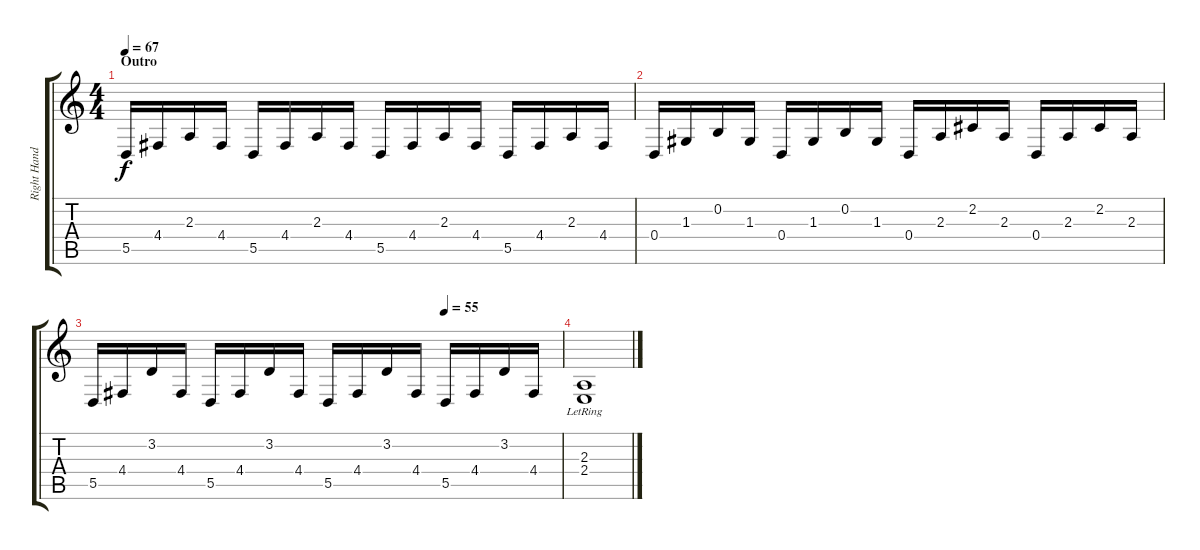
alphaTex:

\track ("Right Hand" "Right Hand") {instrument acousticgrandpiano}
\staff {score tabs}
\tuning (E4 B3 G3 D3 A2 E2) {hide}
\ts (4 4)
\section ("" "Outro")
\tempo 67
\clef g2
\ks c
5.5.16{dy f} 4.4.16 2.3.16 4.4.16 5.5.16 4.4.16 2.3.16 4.4.16 5.5.16 4.4.16 2.3.16 4.4.16 5.5.16 4.4.16 2.3.16 4.4.16 |
0.4.16 1.3.16 0.2.16 1.3.16 0.4.16 1.3.16 0.2.16 1.3.16 0.4.16 2.3.16 2.2.16 2.3.16 0.4.16 2.3.16 2.2.16 2.3.16 |
\tempo (55 0.75)
5.5.16 4.4.16 3.2.16 4.4.16 5.5.16 4.4.16 3.2.16 4.4.16 5.5.16 4.4.16 3.2.16 4.4.16 5.5.16 4.4.16 3.2.16 4.4.16 |
(2.3{lr} 2.4).1
